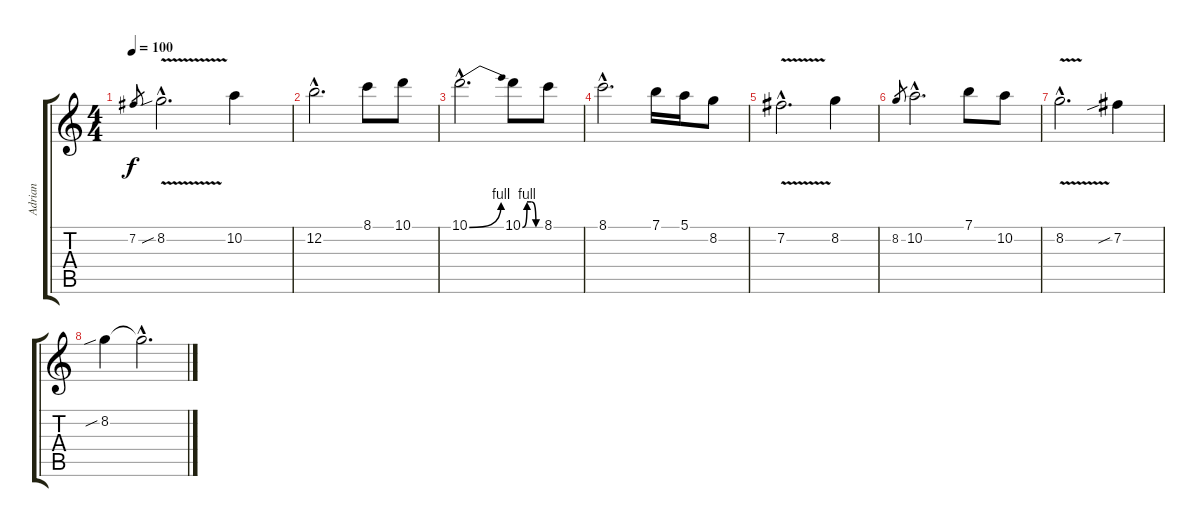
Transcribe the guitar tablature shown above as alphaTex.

\track ("Adrian " "Adrian ") {instrument distortionguitar}
\staff {score tabs}
\tuning (E4 B3 G3 D3 A2 E2) {hide}
\ts (4 4)
\tempo 100
\clef g2
\ks c
7.2.8{gr dy f} 8.2{v sib hac}.2{d} 10.2.4 |
12.2{hac}.2{d} 8.1.8 10.1.8 |
10.1{be (bend 0 0 60 4) hac}.2{d} 10.1{be (custom 0 0 15 4 30 4 45 0 60 0)}.8 8.1.8 |
8.1{hac}.2{d} 7.1.16 5.1.16 8.2.8 |
7.2{v hac}.2{d} 8.2.4 |
8.2.8{gr} 10.2{hac}.2{d} 7.1.8 10.2.8 |
8.2{v hac}.2{d} 7.2{sib}.4 |
8.2{sib}.4 8.2{hac t}.2{d}
